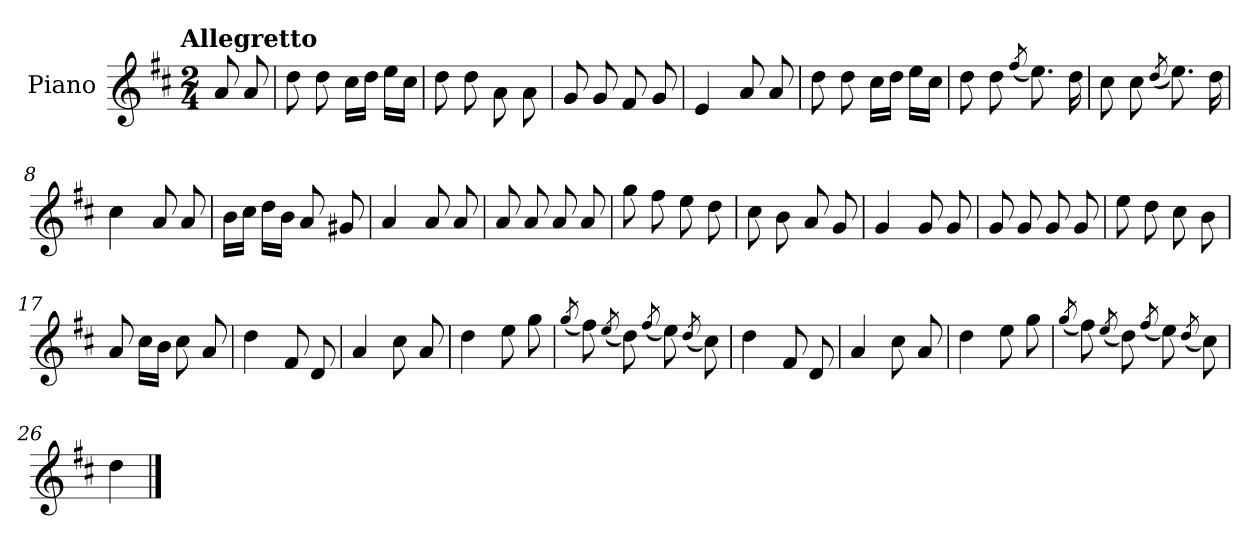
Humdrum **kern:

**kern
*part1
*staff1
*I"Piano
*I'Pno.
*clefG2
*k[f#c#]
!!LO:TX:omd:t=Allegretto
*M2/4
*MM116
=
8a/
8a/
=1
8dd\
8dd\
16cc#\LL
16dd\JJ
16ee\LL
16cc#\JJ
=2
8dd\
8dd\
8a\
8a\
=3
8g/
8g/
8f#/
8g/
=4
4e/
8a/
8a/
!!LO:LB:g=z
=5
8dd\
8dd\
16cc#\LL
16dd\JJ
16ee\LL
16cc#\JJ
=6
8dd\
8dd\
(<8qff#/
8.ee\)
16dd\
=7
8cc#\
8cc#\
(<8qdd/
8.ee\)
16dd\
=8
4cc#\
8a/
8a/
=9
16b\LL
16cc#\JJ
16dd\LL
16b\JJ
8a/
8g#X/
!!LO:LB:g=z
=10
4a/
8a/
8a/
=11
8a/
8a/
8a/
8a/
=12
8gg\
8ff#\
8ee\
8dd\
=13
8cc#\
8b\
8a/
8g/
=14
4g/
8g/
8g/
=15
8g/
8g/
8g/
8g/
!!LO:LB:g=z
=16
8ee\
8dd\
8cc#\
8b\
=17
8a/
16cc#\LL
16b\JJ
8cc#\
8a/
=18
4dd\
8f#/
8d/
=19
4a/
8cc#\
8a/
=20
4dd\
8ee\
8gg\
=21
(<8qgg/
8ff#\)
(<8qee/
8dd\)
(<8qff#/
8ee\)
(<8qdd/
8cc#\)
!!LO:LB:g=z
=22
4dd\
8f#/
8d/
=23
4a/
8cc#\
8a/
=24
4dd\
8ee\
8gg\
=25
(<8qgg/
8ff#\)
(<8qee/
8dd\)
(<8qff#/
8ee\)
(<8qdd/
8cc#\)
=26
4dd\
==
*-
